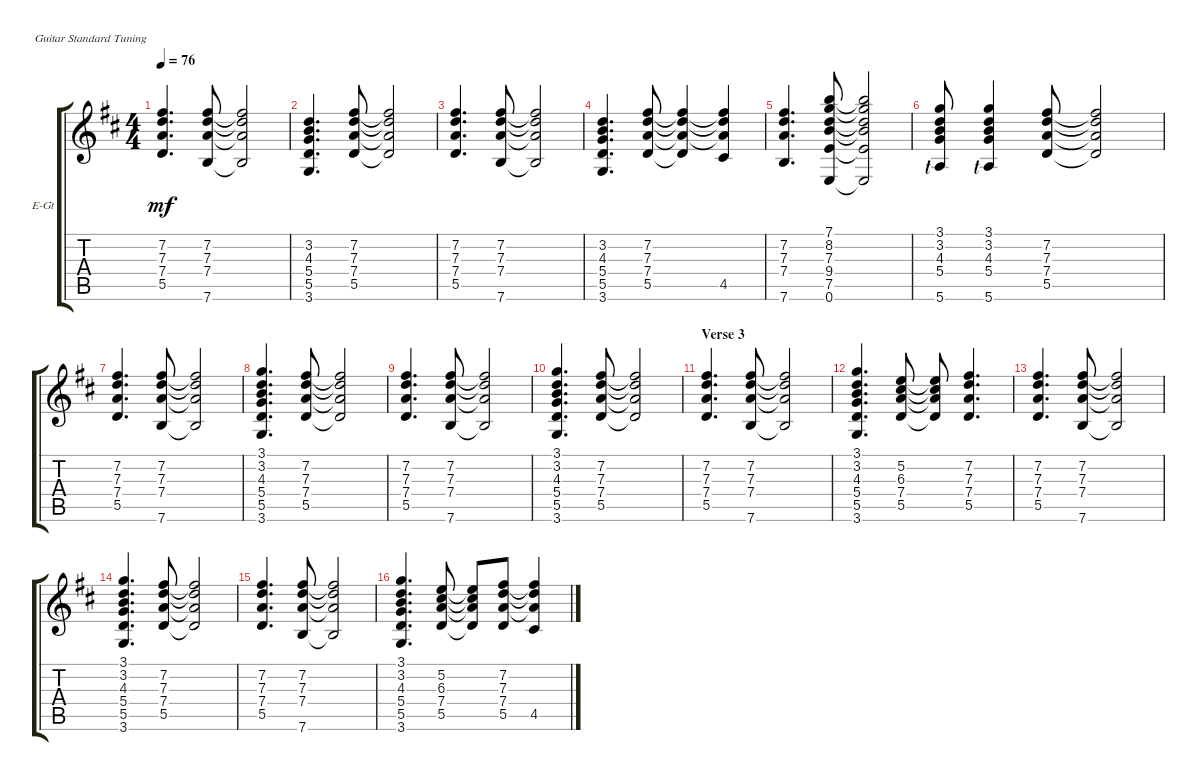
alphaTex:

\defaultSystemsLayout 4
\bracketExtendMode groupsimilarinstruments
\firstSystemTrackNameOrientation horizontal
\otherSystemsTrackNameOrientation horizontal
\track ("Guitar I (Clean)" "E-Gt") {instrument electricguitarclean}
\staff {score tabs}
\tuning (E4 B3 G3 D3 A2 E2)
\ts (4 4)
\tempo 76
\clef g2
\ks d
(5.5 7.4 7.3 7.2).4{d dy mf} (7.6 7.4 7.3 7.2).8 (7.2{t} 7.3{t} 7.4{t} 7.6{t}).2 |
(3.6 5.5 5.4 4.3 3.2).4{d} (5.5 7.4 7.3 7.2).8 (7.2{t} 7.3{t} 7.4{t} 5.5{t}).2 |
(5.5 7.4 7.3 7.2).4{d} (7.6 7.4 7.3 7.2).8 (7.2{t} 7.3{t} 7.4{t} 7.6{t}).2 |
(3.6 5.5 5.4 4.3 3.2).4{d} (5.5 7.4 7.3 7.2).8 (7.2{t} 7.3{t} 7.4{t} 5.5{t}).4 (4.5 7.4{t} 7.3{t} 7.2{t}).4 |
\beaming (8 4 4)
(7.6 7.4 7.3 7.2).4{d} (0.6 7.5 9.4 7.3 8.2 7.1).8 (7.1{t} 8.2{t} 7.3{t} 9.4{t} 7.5{t} 0.6{t}).2 |
\beaming (8 2 2 2 2)
(5.6{lf 1} 5.4 4.3 3.2 3.1).8 (3.1 3.2 4.3 5.4 5.6{lf 1}).4 (5.5 7.4 7.3 7.2).8 (7.2{t} 7.3{t} 7.4{t} 5.5{t}).2 |
\beaming (8 4 4)
(5.5 7.4 7.3 7.2).4{d} (7.6 7.4 7.3 7.2).8 (7.2{t} 7.3{t} 7.4{t} 7.6{t}).2 |
(3.6 5.5 5.4 4.3 3.2 3.1).4{d} (5.5 7.4 7.3 7.2).8 (7.2{t} 7.3{t} 7.4{t} 5.5{t}).2 |
(7.2 7.3 7.4 5.5).4{d} (7.6 7.4 7.3 7.2).8 (7.2{t} 7.3{t} 7.4{t} 7.6{t}).2 |
(3.6 5.5 5.4 4.3 3.2 3.1).4{d} (5.5 7.4 7.3 7.2).8 (7.2{t} 7.3{t} 7.4{t} 5.5{t}).2 |
\section ("" "Verse 3")
(5.5 7.4 7.3 7.2).4{d} (7.6 7.4 7.3 7.2).8 (7.2{t} 7.3{t} 7.4{t} 7.6{t}).2 |
(3.6 5.4 4.3 3.2 3.1 5.5).4{d} (5.2 6.3 7.4 5.5).8 (5.5{t} 7.4{t} 6.3{t} 5.2{t}).8 (7.2 7.3 7.4 5.5).4{d} |
\beaming (8 2 2 2 2)
(5.5 7.4 7.3 7.2).4{d} (7.6 7.4 7.3 7.2).8 (7.2{t} 7.3{t} 7.4{t} 7.6{t}).2 |
(3.6 5.4 4.3 3.2 3.1 5.5).4{d} (5.5 7.4 7.3 7.2).8 (7.2{t} 7.3{t} 7.4{t} 5.5{t}).2 |
(5.5 7.4 7.3 7.2).4{d} (7.6 7.4 7.3 7.2).8 (7.2{t} 7.3{t} 7.4{t} 7.6{t}).2 |
(3.6 5.5 5.4 4.3 3.2 3.1).4{d} (5.2 6.3 7.4 5.5).8 (5.5{t} 7.4{t} 6.3{t} 5.2{t}).8 (7.2 7.3 7.4 5.5).8 (4.5 7.4{t} 7.3{t} 7.2{t}).4
